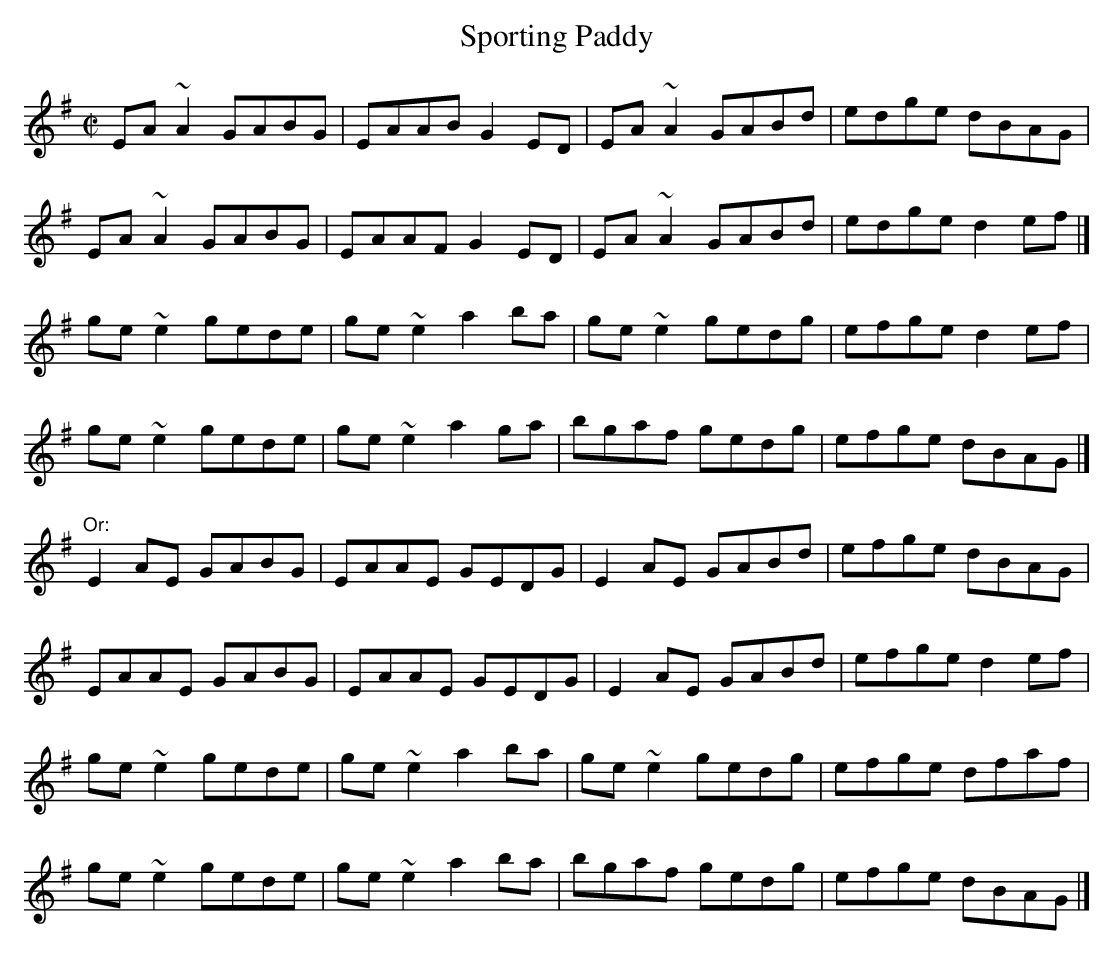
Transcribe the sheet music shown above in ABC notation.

X:1
T:Sporting Paddy
M:C|
L:1/8
K:ADor
EA~A2 GABG|EAAB G2ED|EA~A2 GABd|edge dBAG|!
EA~A2 GABG|EAAF G2ED|EA~A2 GABd|edge d2ef|]!
ge~e2 gede|ge~e2 a2ba|ge~e2 gedg|efge d2ef|!
ge~e2 gede|ge~e2 a2ga|bgaf gedg|efge dBAG|]!
"Or:"
E2AE GABG|EAAE GEDG|E2AE GABd|efge dBAG|!
EAAE GABG|EAAE GEDG|E2AE GABd|efge d2ef|!
ge~e2 gede|ge~e2 a2ba|ge~e2 gedg|efge dfaf|!
ge~e2 gede|ge~e2 a2ba|bgaf gedg|efge dBAG|]!
